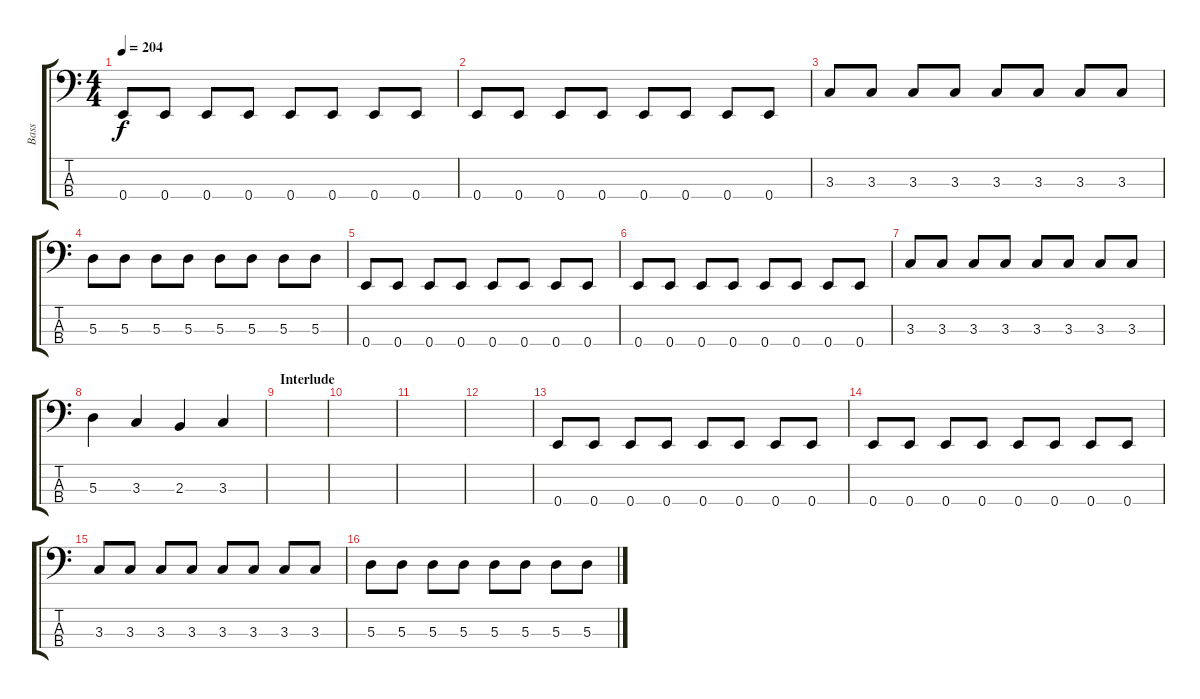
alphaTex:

\track ("Bass" "Bass") {instrument electricbassfinger}
\staff {score tabs}
\tuning (G2 D2 A1 E1) {hide}
\ts (4 4)
\tempo 204
\clef f4
\ks c
0.4.8{dy f} 0.4.8 0.4.8 0.4.8 0.4.8 0.4.8 0.4.8 0.4.8 |
0.4.8 0.4.8 0.4.8 0.4.8 0.4.8 0.4.8 0.4.8 0.4.8 |
3.3.8 3.3.8 3.3.8 3.3.8 3.3.8 3.3.8 3.3.8 3.3.8 |
5.3.8 5.3.8 5.3.8 5.3.8 5.3.8 5.3.8 5.3.8 5.3.8 |
0.4.8 0.4.8 0.4.8 0.4.8 0.4.8 0.4.8 0.4.8 0.4.8 |
0.4.8 0.4.8 0.4.8 0.4.8 0.4.8 0.4.8 0.4.8 0.4.8 |
3.3.8 3.3.8 3.3.8 3.3.8 3.3.8 3.3.8 3.3.8 3.3.8 |
5.3.4 3.3.4 2.3.4 3.3.4 |
\section ("" "Interlude")
|
|
|
|
0.4.8 0.4.8 0.4.8 0.4.8 0.4.8 0.4.8 0.4.8 0.4.8 |
0.4.8 0.4.8 0.4.8 0.4.8 0.4.8 0.4.8 0.4.8 0.4.8 |
3.3.8 3.3.8 3.3.8 3.3.8 3.3.8 3.3.8 3.3.8 3.3.8 |
5.3.8 5.3.8 5.3.8 5.3.8 5.3.8 5.3.8 5.3.8 5.3.8
